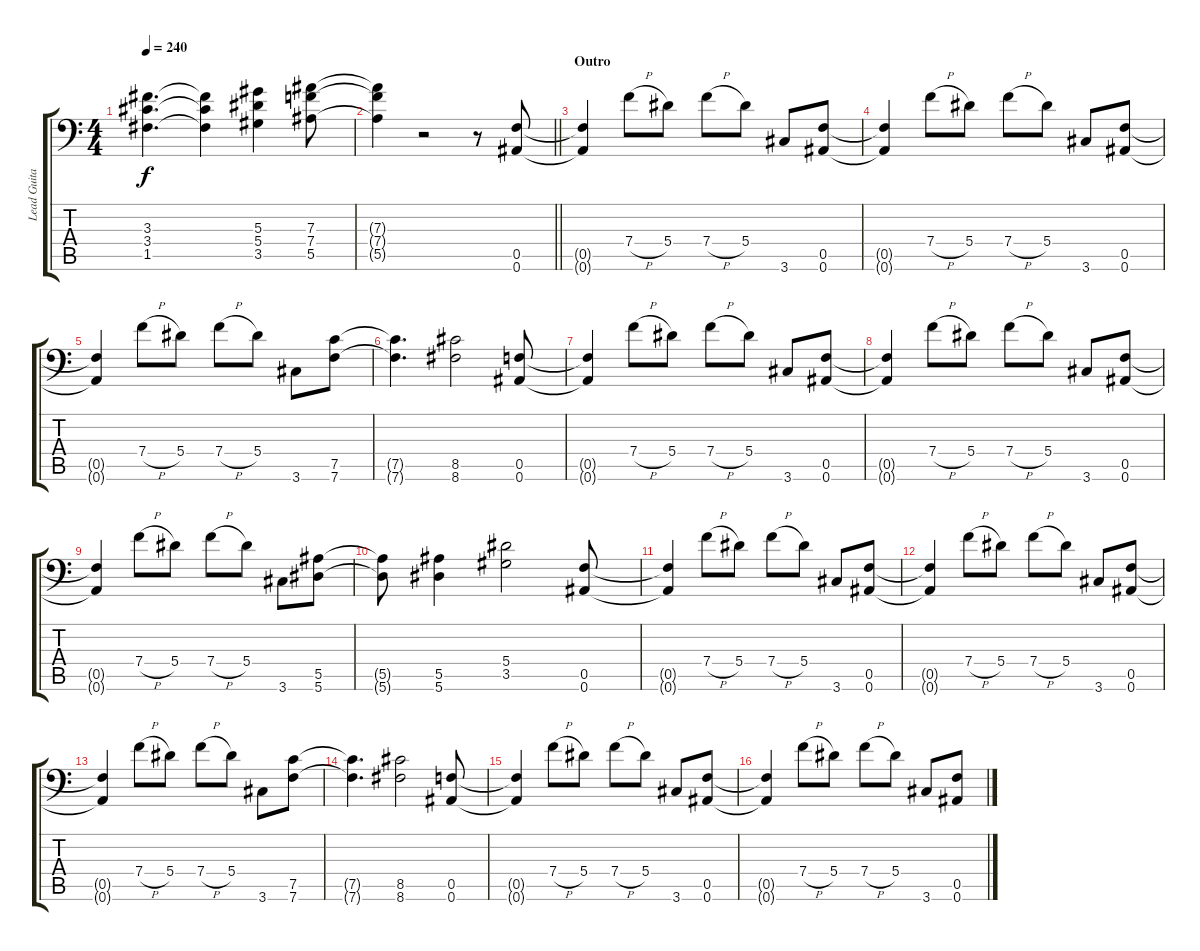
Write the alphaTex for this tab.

\track ("Lead Guitar" "Lead Guita") {instrument distortionguitar}
\staff {score tabs}
\tuning (C4 G3 Eb3 Bb2 F2 Bb1) {hide}
\ts (4 4)
\tempo 240
\clef f4
\ks c
(3.3{t} 3.4{t} 1.5{t}).4{d dy f} (3.3{t} 3.4{t} 1.5{t}).4 (5.3 5.4 3.5).4 (7.3 7.4 5.5).8 |
\barLineRight lightlight
(7.3{t} 7.4{t} 5.5{t}).4 r.2 r.8 (0.5 0.6).8 |
\section ("" "Outro")
(0.5{t} 0.6{t}).4 7.4{h}.8 5.4.8 7.4{h}.8 5.4.8 3.6.8 (0.5 0.6).8 |
(0.5{t} 0.6{t}).4 7.4{h}.8 5.4.8 7.4{h}.8 5.4.8 3.6.8 (0.5 0.6).8 |
(0.5{t} 0.6{t}).4 7.4{h}.8 5.4.8 7.4{h}.8 5.4.8 3.6.8 (7.5 7.6).8 |
(7.5{t} 7.6{t}).4{d} (8.5 8.6).2 (0.5 0.6).8 |
(0.5{t} 0.6{t}).4 7.4{h}.8 5.4.8 7.4{h}.8 5.4.8 3.6.8 (0.5 0.6).8 |
(0.5{t} 0.6{t}).4 7.4{h}.8 5.4.8 7.4{h}.8 5.4.8 3.6.8 (0.5 0.6).8 |
(0.5{t} 0.6{t}).4 7.4{h}.8 5.4.8 7.4{h}.8 5.4.8 3.6.8 (5.5 5.6).8 |
(5.5{t} 5.6{t}).8 (5.5 5.6).4 (5.4 3.5).2 (0.5 0.6).8 |
(0.5{t} 0.6{t}).4 7.4{h}.8 5.4.8 7.4{h}.8 5.4.8 3.6.8 (0.5 0.6).8 |
(0.5{t} 0.6{t}).4 7.4{h}.8 5.4.8 7.4{h}.8 5.4.8 3.6.8 (0.5 0.6).8 |
(0.5{t} 0.6{t}).4 7.4{h}.8 5.4.8 7.4{h}.8 5.4.8 3.6.8 (7.5 7.6).8 |
(7.5{t} 7.6{t}).4{d} (8.5 8.6).2 (0.5 0.6).8 |
(0.5{t} 0.6{t}).4 7.4{h}.8 5.4.8 7.4{h}.8 5.4.8 3.6.8 (0.5 0.6).8 |
(0.5{t} 0.6{t}).4 7.4{h}.8 5.4.8 7.4{h}.8 5.4.8 3.6.8 (0.5 0.6).8
